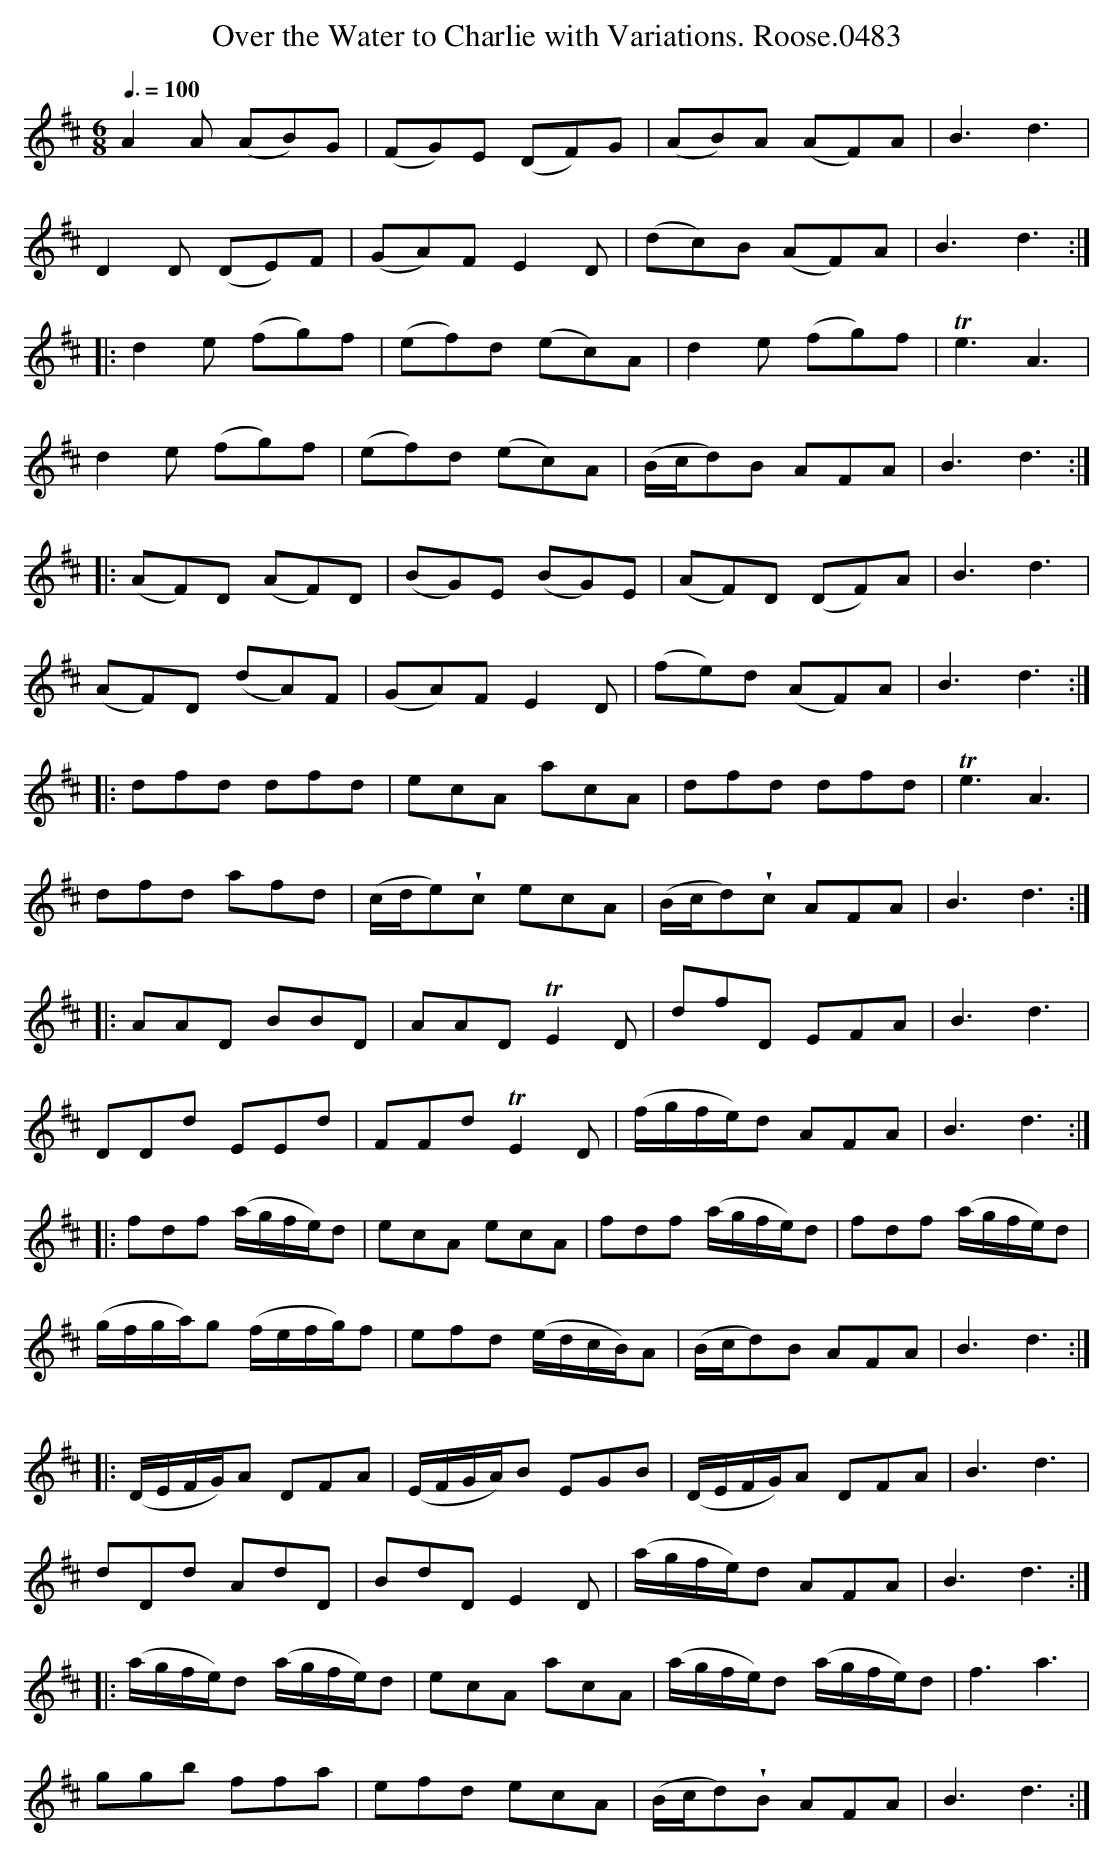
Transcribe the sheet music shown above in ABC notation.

X:1
T:Over the Water to Charlie with Variations. Roose.0483
M:6/8
L:1/8
Q:3/8=100
K:D
A2A (AB)G | (FG)E (DF)G | (AB)A (AF)A | B3 d3 |
D2D (DE)F | (GA)F E2D | (dc)B (AF)A | B3 d3 :|
|:d2e (fg)f | (ef)d (ec)A | d2e (fg)f | Te3 A3 |
d2e (fg)f | (ef)d (ec)A | (B/c/d)B AFA | B3 d3 :|
|:(AF)D (AF)D | (BG)E (BG)E | (AF)D (DF)A | B3 d3 |
(AF)D (dA)F | (GA)F E2D | (fe)d (AF)A | B3 d3 :|
|:dfd dfd | ecA acA | dfd dfd | Te3 A3 |
dfd afd | (c/d/e)!wedge!c ecA | (B/c/d)!wedge!c AFA | B3 d3 :|
|:AAD BBD | AAD TE2D | dfD EFA | B3 d3 |
DDd EEd | FFd TE2D | (f/g/f/e/)d AFA | B3 d3 :|
|:fdf (a/g/f/e/)d | ecA ecA | fdf (a/g/f/e/)d | fdf (a/g/f/e/)d |
(g/f/g/a/)g (f/e/f/g/)f | efd (e/d/c/B/)A | (B/c/d)B AFA | B3 d3 :|
|:(D/E/F/G/)A DFA | (E/F/G/A/)B EGB | (D/E/F/G/)A DFA | B3 d3 |
dDd AdD | BdD E2D | (a/g/f/e/)d AFA | B3 d3 :|
|:(a/g/f/e/)d  (a/g/f/e/)d | ecA acA | (a/g/f/e/)d (a/g/f/e/)d | f3 a3 |
ggb ffa | efd ecA | (B/c/d)!wedge!B AFA | B3 d3 :|
